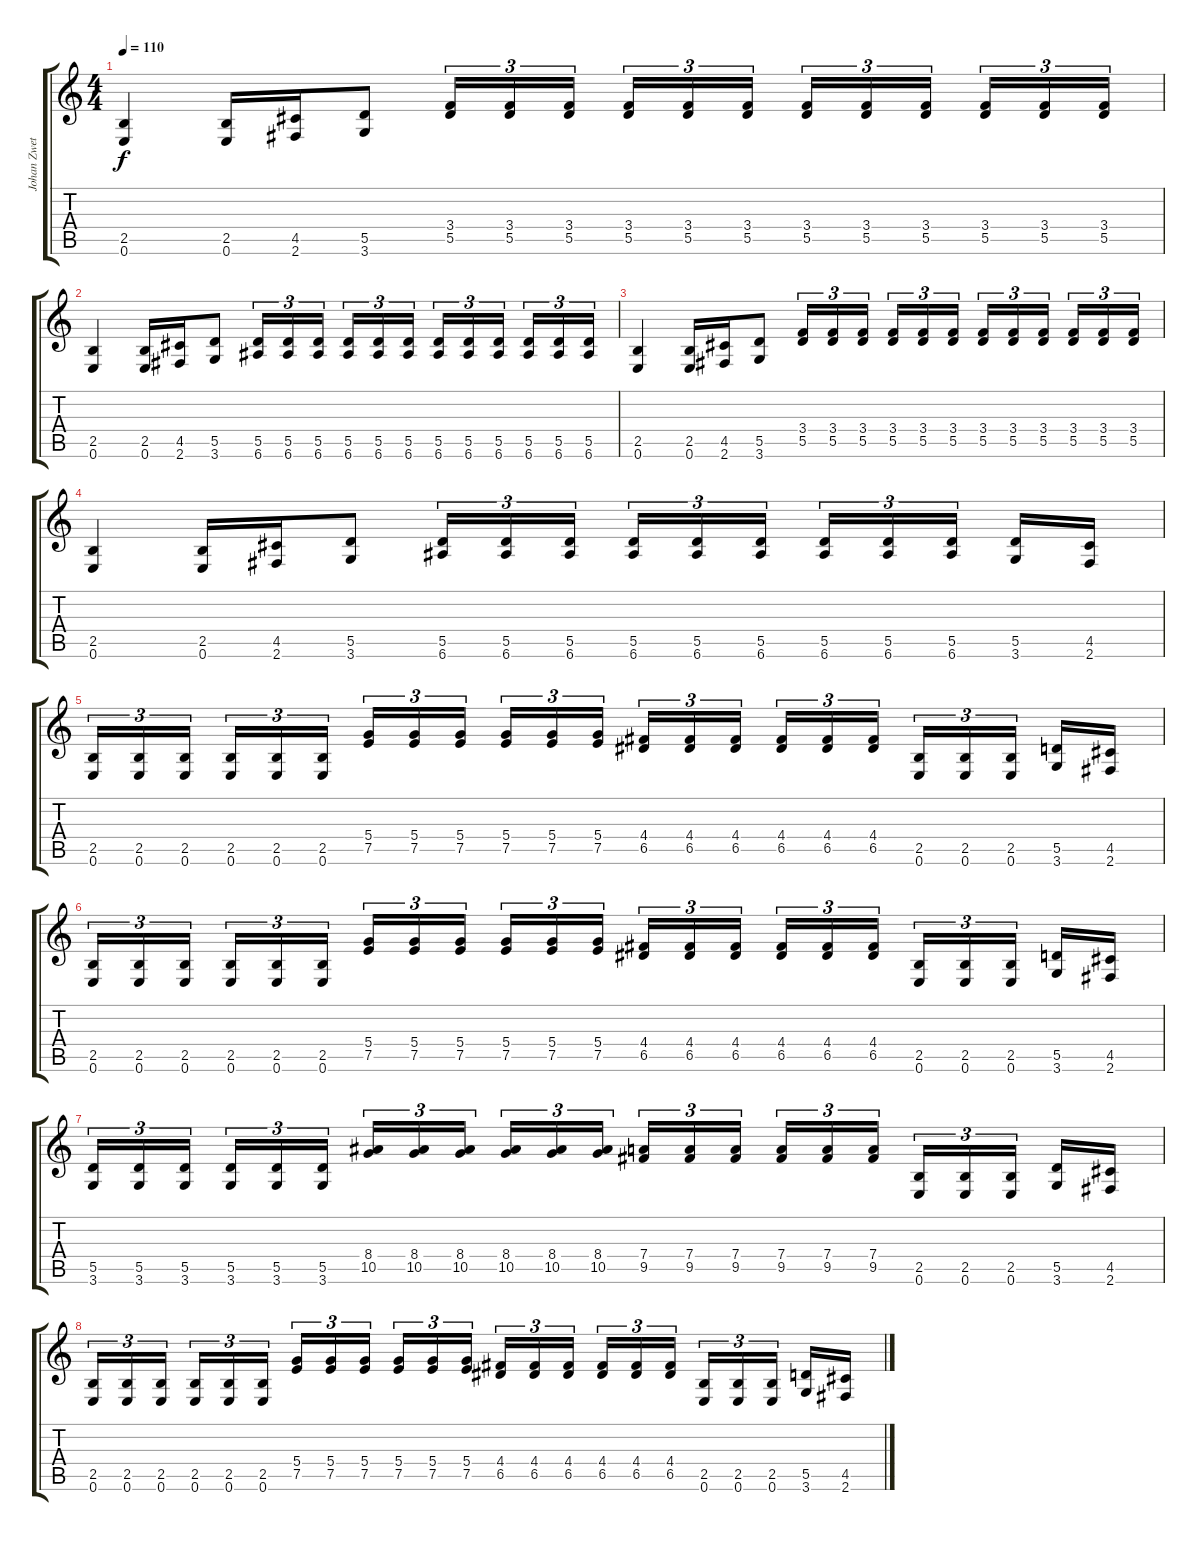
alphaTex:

\track ("Johan Zwetsloot" "Johan Zwet") {instrument overdrivenguitar}
\staff {score tabs}
\tuning (E4 B3 G3 D3 A2 E2) {hide}
\ts (4 4)
\tempo 110
\clef g2
\ks c
(2.5 0.6).4{dy f} (2.5 0.6).16 (4.5 2.6).16 (5.5 3.6).8 (3.4 5.5).16{tu (3 2)} (3.4 5.5).16{tu (3 2)} (3.4 5.5).16{tu (3 2)} (3.4 5.5).16{tu (3 2)} (3.4 5.5).16{tu (3 2)} (3.4 5.5).16{tu (3 2)} (3.4 5.5).16{tu (3 2)} (3.4 5.5).16{tu (3 2)} (3.4 5.5).16{tu (3 2)} (3.4 5.5).16{tu (3 2)} (3.4 5.5).16{tu (3 2)} (3.4 5.5).16{tu (3 2)} |
(2.5 0.6).4 (2.5 0.6).16 (4.5 2.6).16 (5.5 3.6).8 (5.5 6.6).16{tu (3 2)} (5.5 6.6).16{tu (3 2)} (5.5 6.6).16{tu (3 2)} (5.5 6.6).16{tu (3 2)} (5.5 6.6).16{tu (3 2)} (5.5 6.6).16{tu (3 2)} (5.5 6.6).16{tu (3 2)} (5.5 6.6).16{tu (3 2)} (5.5 6.6).16{tu (3 2)} (5.5 6.6).16{tu (3 2)} (5.5 6.6).16{tu (3 2)} (5.5 6.6).16{tu (3 2)} |
(2.5 0.6).4 (2.5 0.6).16 (4.5 2.6).16 (5.5 3.6).8 (3.4 5.5).16{tu (3 2)} (3.4 5.5).16{tu (3 2)} (3.4 5.5).16{tu (3 2)} (3.4 5.5).16{tu (3 2)} (3.4 5.5).16{tu (3 2)} (3.4 5.5).16{tu (3 2)} (3.4 5.5).16{tu (3 2)} (3.4 5.5).16{tu (3 2)} (3.4 5.5).16{tu (3 2)} (3.4 5.5).16{tu (3 2)} (3.4 5.5).16{tu (3 2)} (3.4 5.5).16{tu (3 2)} |
(2.5 0.6).4 (2.5 0.6).16 (4.5 2.6).16 (5.5 3.6).8 (5.5 6.6).16{tu (3 2)} (5.5 6.6).16{tu (3 2)} (5.5 6.6).16{tu (3 2)} (5.5 6.6).16{tu (3 2)} (5.5 6.6).16{tu (3 2)} (5.5 6.6).16{tu (3 2)} (5.5 6.6).16{tu (3 2)} (5.5 6.6).16{tu (3 2)} (5.5 6.6).16{tu (3 2)} (5.5 3.6).16 (4.5 2.6).16 |
(2.5 0.6).16{tu (3 2)} (2.5 0.6).16{tu (3 2)} (2.5 0.6).16{tu (3 2)} (2.5 0.6).16{tu (3 2)} (2.5 0.6).16{tu (3 2)} (2.5 0.6).16{tu (3 2)} (5.4 7.5).16{tu (3 2)} (5.4 7.5).16{tu (3 2)} (5.4 7.5).16{tu (3 2)} (5.4 7.5).16{tu (3 2)} (5.4 7.5).16{tu (3 2)} (5.4 7.5).16{tu (3 2)} (4.4 6.5).16{tu (3 2)} (4.4 6.5).16{tu (3 2)} (4.4 6.5).16{tu (3 2)} (4.4 6.5).16{tu (3 2)} (4.4 6.5).16{tu (3 2)} (4.4 6.5).16{tu (3 2)} (2.5 0.6).16{tu (3 2)} (2.5 0.6).16{tu (3 2)} (2.5 0.6).16{tu (3 2)} (5.5 3.6).16 (4.5 2.6).16 |
(2.5 0.6).16{tu (3 2)} (2.5 0.6).16{tu (3 2)} (2.5 0.6).16{tu (3 2)} (2.5 0.6).16{tu (3 2)} (2.5 0.6).16{tu (3 2)} (2.5 0.6).16{tu (3 2)} (5.4 7.5).16{tu (3 2)} (5.4 7.5).16{tu (3 2)} (5.4 7.5).16{tu (3 2)} (5.4 7.5).16{tu (3 2)} (5.4 7.5).16{tu (3 2)} (5.4 7.5).16{tu (3 2)} (4.4 6.5).16{tu (3 2)} (4.4 6.5).16{tu (3 2)} (4.4 6.5).16{tu (3 2)} (4.4 6.5).16{tu (3 2)} (4.4 6.5).16{tu (3 2)} (4.4 6.5).16{tu (3 2)} (2.5 0.6).16{tu (3 2)} (2.5 0.6).16{tu (3 2)} (2.5 0.6).16{tu (3 2)} (5.5 3.6).16 (4.5 2.6).16 |
(5.5 3.6).16{tu (3 2)} (5.5 3.6).16{tu (3 2)} (5.5 3.6).16{tu (3 2)} (5.5 3.6).16{tu (3 2)} (5.5 3.6).16{tu (3 2)} (5.5 3.6).16{tu (3 2)} (8.4 10.5).16{tu (3 2)} (8.4 10.5).16{tu (3 2)} (8.4 10.5).16{tu (3 2)} (8.4 10.5).16{tu (3 2)} (8.4 10.5).16{tu (3 2)} (8.4 10.5).16{tu (3 2)} (7.4 9.5).16{tu (3 2)} (7.4 9.5).16{tu (3 2)} (7.4 9.5).16{tu (3 2)} (7.4 9.5).16{tu (3 2)} (7.4 9.5).16{tu (3 2)} (7.4 9.5).16{tu (3 2)} (2.5 0.6).16{tu (3 2)} (2.5 0.6).16{tu (3 2)} (2.5 0.6).16{tu (3 2)} (5.5 3.6).16 (4.5 2.6).16 |
(2.5 0.6).16{tu (3 2)} (2.5 0.6).16{tu (3 2)} (2.5 0.6).16{tu (3 2)} (2.5 0.6).16{tu (3 2)} (2.5 0.6).16{tu (3 2)} (2.5 0.6).16{tu (3 2)} (5.4 7.5).16{tu (3 2)} (5.4 7.5).16{tu (3 2)} (5.4 7.5).16{tu (3 2)} (5.4 7.5).16{tu (3 2)} (5.4 7.5).16{tu (3 2)} (5.4 7.5).16{tu (3 2)} (4.4 6.5).16{tu (3 2)} (4.4 6.5).16{tu (3 2)} (4.4 6.5).16{tu (3 2)} (4.4 6.5).16{tu (3 2)} (4.4 6.5).16{tu (3 2)} (4.4 6.5).16{tu (3 2)} (2.5 0.6).16{tu (3 2)} (2.5 0.6).16{tu (3 2)} (2.5 0.6).16{tu (3 2)} (5.5 3.6).16 (4.5 2.6).16
